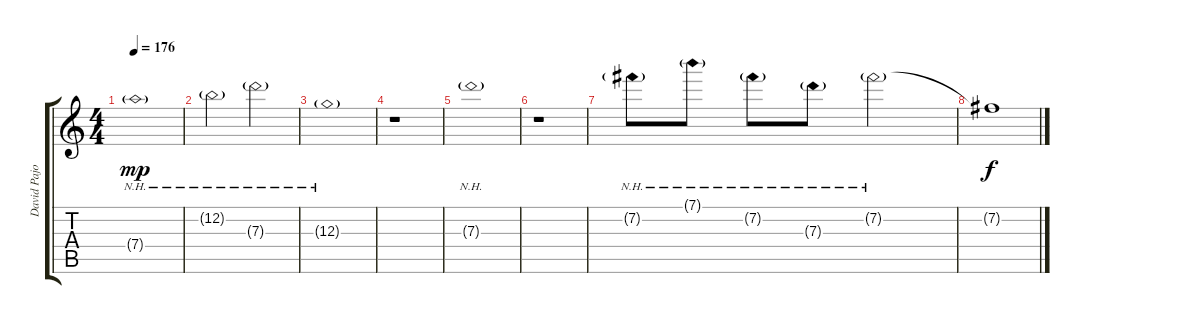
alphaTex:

\track ("David Pajo" "David Pajo") {instrument overdrivenguitar}
\staff {score tabs}
\tuning (E4 B3 G3 D3 A2 E2) {hide}
\ts (4 4)
\tempo 176
\clef g2
\ks c
7.4{nh g}.1{dy mp} |
12.2{nh g}.2 7.3{nh g}.2 |
12.3{nh g}.1 |
r.1 |
7.3{nh g}.1 |
r.1 |
7.2{nh g}.8 7.1{nh g}.8 7.2{nh g}.8 7.3{nh g}.8 7.2{nh g}.2 |
7.2{t}.1{dy f}
